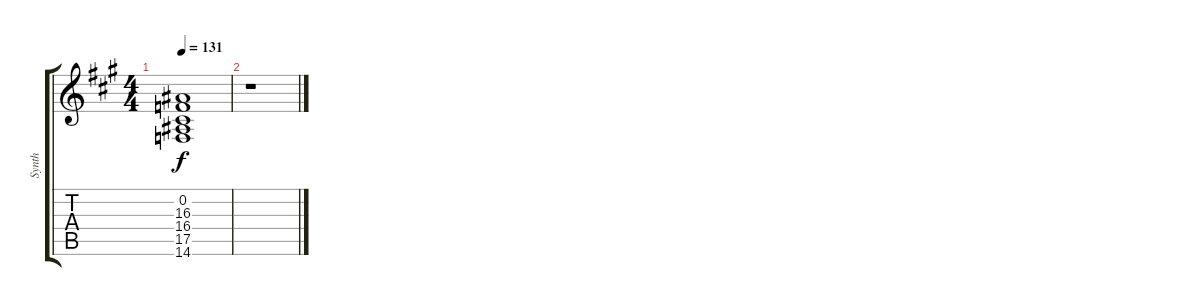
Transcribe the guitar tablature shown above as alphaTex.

\track ("Synth" "Synth") {instrument pad2warm}
\staff {score tabs}
\tuning (Eb4 Bb3 Gb3 Db3 Ab2 Eb2) {hide}
\ts (4 4)
\tempo 131
\clef g2
\ks a
(0.2{t} 16.3{t} 16.4{t} 17.5{t} 14.6{t}).1{dy f} |
r.1
